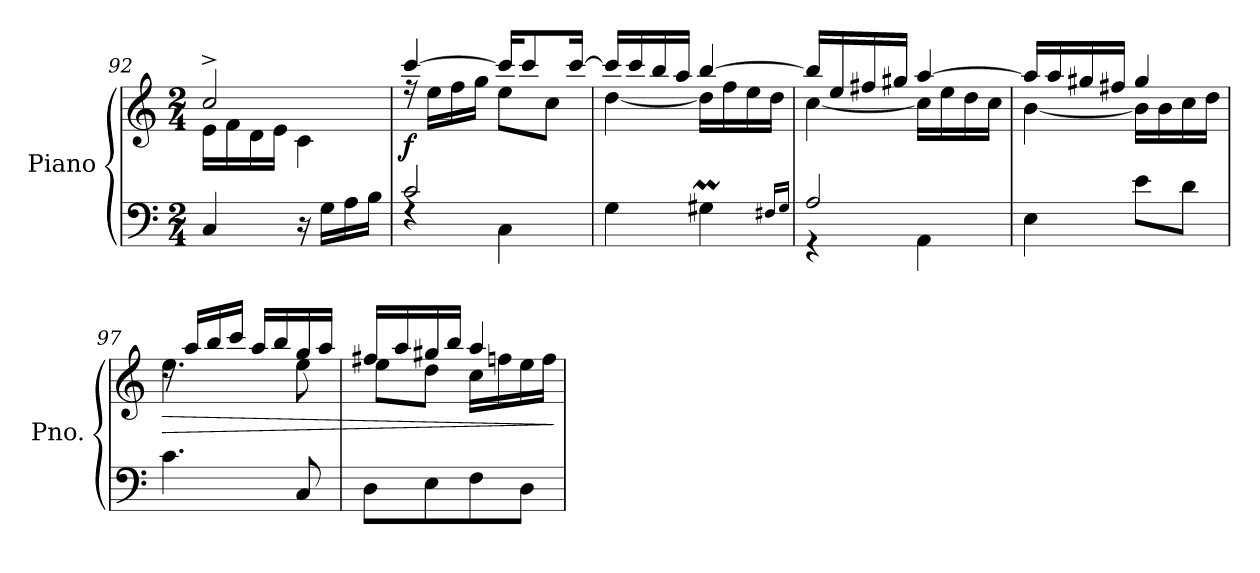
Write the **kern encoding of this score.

**kern	**kern	**dynam
*part1	*part1	*part1
*staff2	*staff1	*staff1/2
*I"Piano	*	*
*I'Pno.	*	*
*clefF4	*clefG2	*
*k[]	*k[]	*
*M2/4	*M2/4	*
=92	=92	=92
*	*^	*
4C/	2cc^/	16e\LL	.
.	.	16f\	.
.	.	16d\	.
.	.	16e\JJ	.
16r	.	4c\	.
16G\LL	.	.	.
16A\	.	.	.
16B\JJ	.	.	.
!!LO:LB:g=z	!!
=93	=93	=93	=93
*^	*	*	*
!	!	!	!	!LO:DY:b
2c/	4rF	[4ccc/	16rff	f
.	.	.	16ee\LL	.
.	.	.	16ff\	.
.	.	.	16gg\JJ	.
.	4C\	16ccc/KL]	8ee\L	.
.	.	8ccc/	.	.
.	.	.	8cc\J	.
.	.	[16ccc/Jk	.	.
*v	*v	*	*	*
=94	=94	=94	=94
4G\	16ccc/LL]	[4dd\	.
.	16ccc/	.	.
.	16bb/	.	.
.	16aa/JJ	.	.
4G#Xm\	[4bb/	16dd\LL]	.
.	.	16ff\	.
.	.	16ee\	.
.	.	16dd\JJ	.
16qF#X/LL	.	.	.
16qG#/JJ	.	.	.
=95	=95	=95	=95
*^	*	*	*
2A/	4r	16bb/LL]	[4cc\	.
.	.	16ee/	.	.
.	.	16ff#X/	.	.
.	.	16gg#X/JJ	.	.
.	4AA\	[4aa/	16cc\LL]	.
.	.	.	16ee\	.
.	.	.	16dd\	.
.	.	.	16cc\JJ	.
*v	*v	*	*	*
=96	=96	=96	=96
4E\	16aa/LL]	[4b\	.
.	16aa/	.	.
.	16gg#X/	.	.
.	16ff#X/JJ	.	.
8e\L	4gg#/	16b\LL]	.
.	.	16b\	.
8d\J	.	16cc\	.
.	.	16dd\JJ	.
=97	=97	=97	=97
!	!	!	!LO:HP:b
4.c\	16rdd	4.ee\	>
.	16aa/LL	.	.
.	16bb/	.	.
.	16ccc/JJ	.	.
.	16aa/LL	.	.
.	16bb/	.	.
8C/	16gg/	8ee\	.
.	16aa/JJ	.	.
!!LO:LB:g=z	!!
=98	=98	=98	=98
8D\L	16ff#X/LL	8ee\L	.
.	16aa/	.	.
8E\	16gg#X/	8dd\J	.
.	16bb/JJ	.	.
8F\	4aa/	16cc\LL	.
.	.	16ffn\	.
8D\J	.	16ee\	.
.	.	16ff\JJ	.
*	*v	*v	*
.	.	]
=	=	=
*-	*-	*-
